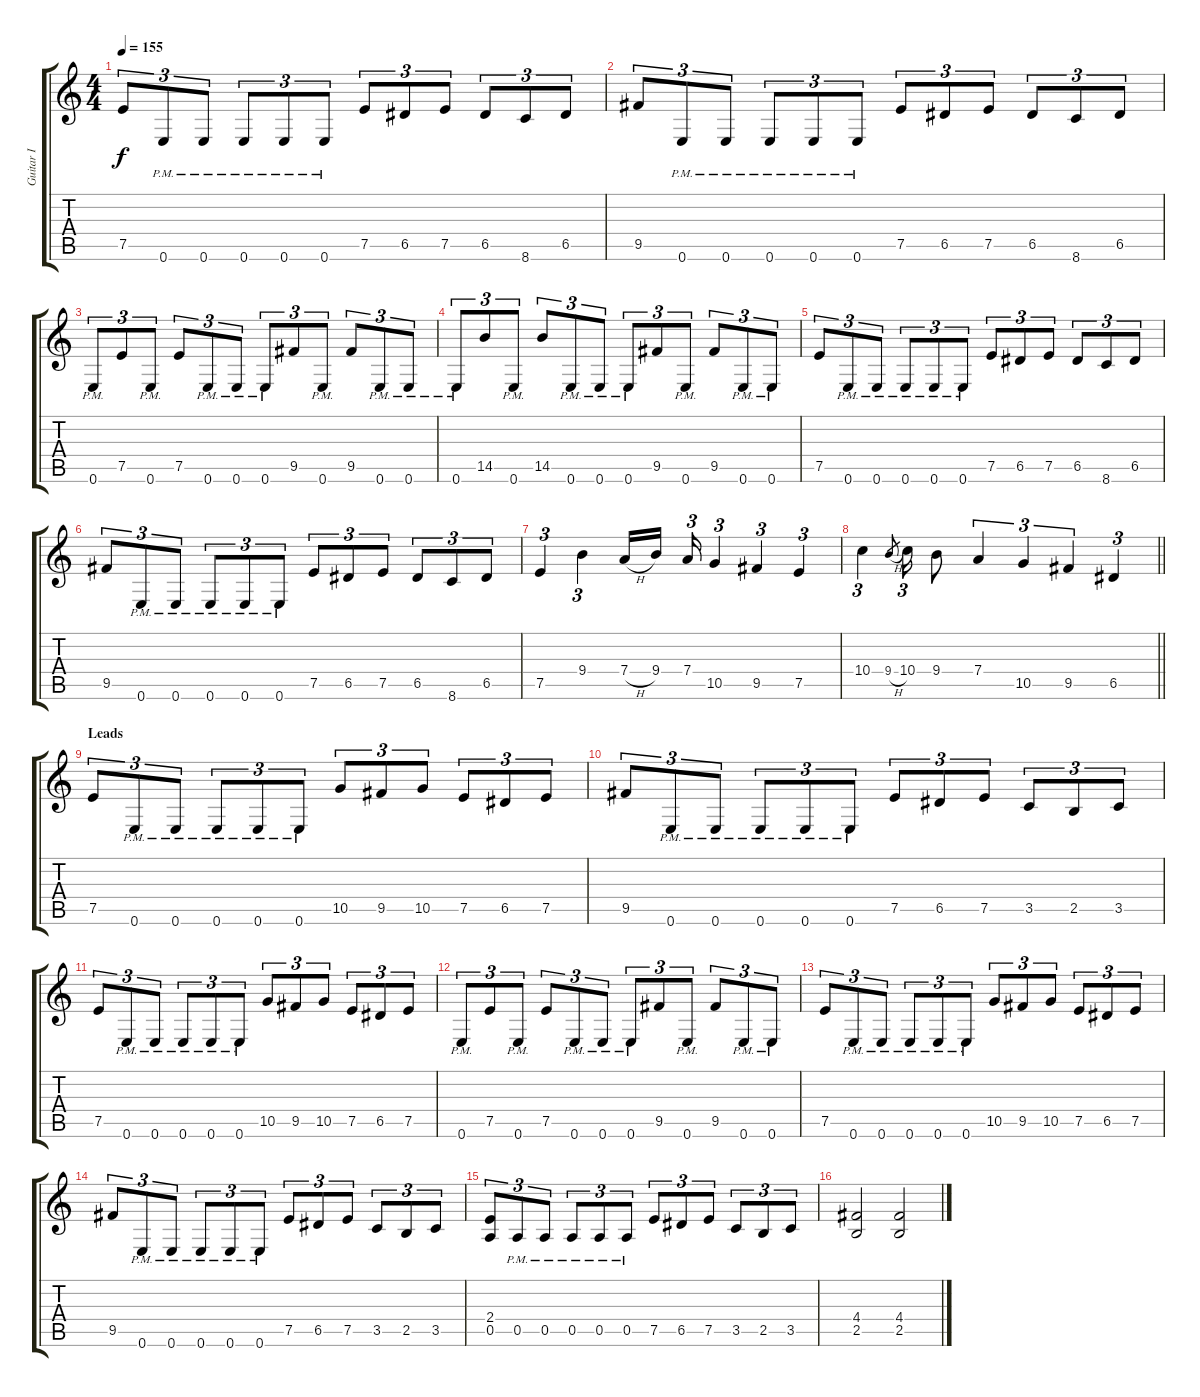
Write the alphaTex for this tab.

\track ("Guitar I" "Guitar I") {instrument distortionguitar}
\staff {score tabs}
\tuning (E4 B3 G3 D3 A2 E2) {hide}
\ts (4 4)
\tempo 155
\clef g2
\ks c
7.5.8{tu (3 2) dy f} 0.6{pm}.8{tu (3 2)} 0.6{pm}.8{tu (3 2)} 0.6{pm}.8{tu (3 2)} 0.6{pm}.8{tu (3 2)} 0.6{pm}.8{tu (3 2)} 7.5.8{tu (3 2)} 6.5.8{tu (3 2)} 7.5.8{tu (3 2)} 6.5.8{tu (3 2)} 8.6.8{tu (3 2)} 6.5.8{tu (3 2)} |
9.5.8{tu (3 2)} 0.6{pm}.8{tu (3 2)} 0.6{pm}.8{tu (3 2)} 0.6{pm}.8{tu (3 2)} 0.6{pm}.8{tu (3 2)} 0.6{pm}.8{tu (3 2)} 7.5.8{tu (3 2)} 6.5.8{tu (3 2)} 7.5.8{tu (3 2)} 6.5.8{tu (3 2)} 8.6.8{tu (3 2)} 6.5.8{tu (3 2)} |
0.6{pm}.8{tu (3 2)} 7.5.8{tu (3 2)} 0.6{pm}.8{tu (3 2)} 7.5.8{tu (3 2)} 0.6{pm}.8{tu (3 2)} 0.6{pm}.8{tu (3 2)} 0.6{pm}.8{tu (3 2)} 9.5.8{tu (3 2)} 0.6{pm}.8{tu (3 2)} 9.5.8{tu (3 2)} 0.6{pm}.8{tu (3 2)} 0.6{pm}.8{tu (3 2)} |
0.6{pm}.8{tu (3 2)} 14.5.8{tu (3 2)} 0.6{pm}.8{tu (3 2)} 14.5.8{tu (3 2)} 0.6{pm}.8{tu (3 2)} 0.6{pm}.8{tu (3 2)} 0.6{pm}.8{tu (3 2)} 9.5.8{tu (3 2)} 0.6{pm}.8{tu (3 2)} 9.5.8{tu (3 2)} 0.6{pm}.8{tu (3 2)} 0.6{pm}.8{tu (3 2)} |
7.5.8{tu (3 2)} 0.6{pm}.8{tu (3 2)} 0.6{pm}.8{tu (3 2)} 0.6{pm}.8{tu (3 2)} 0.6{pm}.8{tu (3 2)} 0.6{pm}.8{tu (3 2)} 7.5.8{tu (3 2)} 6.5.8{tu (3 2)} 7.5.8{tu (3 2)} 6.5.8{tu (3 2)} 8.6.8{tu (3 2)} 6.5.8{tu (3 2)} |
9.5.8{tu (3 2)} 0.6{pm}.8{tu (3 2)} 0.6{pm}.8{tu (3 2)} 0.6{pm}.8{tu (3 2)} 0.6{pm}.8{tu (3 2)} 0.6{pm}.8{tu (3 2)} 7.5.8{tu (3 2)} 6.5.8{tu (3 2)} 7.5.8{tu (3 2)} 6.5.8{tu (3 2)} 8.6.8{tu (3 2)} 6.5.8{tu (3 2)} |
7.5.4{tu (3 2)} 9.4.4{tu (3 2)} 7.4{h}.16 9.4.16{beam splitsecondary} 7.4.16{tu (3 2)} 10.5.4{tu (3 2)} 9.5.4{tu (3 2)} 7.5.4{tu (3 2)} |
\barLineRight lightlight
10.4.4{tu (3 2)} 9.4{h}.8{gr} 10.4.16{tu (3 2)} 9.4.8 7.4.4{tu (3 2)} 10.5.4{tu (3 2)} 9.5.4{tu (3 2)} 6.5.4{tu (3 2)} |
\section ("" "Leads")
7.5.8{tu (3 2)} 0.6{pm}.8{tu (3 2)} 0.6{pm}.8{tu (3 2)} 0.6{pm}.8{tu (3 2)} 0.6{pm}.8{tu (3 2)} 0.6{pm}.8{tu (3 2)} 10.5.8{tu (3 2)} 9.5.8{tu (3 2)} 10.5.8{tu (3 2)} 7.5.8{tu (3 2)} 6.5.8{tu (3 2)} 7.5.8{tu (3 2)} |
9.5.8{tu (3 2)} 0.6{pm}.8{tu (3 2)} 0.6{pm}.8{tu (3 2)} 0.6{pm}.8{tu (3 2)} 0.6{pm}.8{tu (3 2)} 0.6{pm}.8{tu (3 2)} 7.5.8{tu (3 2)} 6.5.8{tu (3 2)} 7.5.8{tu (3 2)} 3.5.8{tu (3 2)} 2.5.8{tu (3 2)} 3.5.8{tu (3 2)} |
7.5.8{tu (3 2)} 0.6{pm}.8{tu (3 2)} 0.6{pm}.8{tu (3 2)} 0.6{pm}.8{tu (3 2)} 0.6{pm}.8{tu (3 2)} 0.6{pm}.8{tu (3 2)} 10.5.8{tu (3 2)} 9.5.8{tu (3 2)} 10.5.8{tu (3 2)} 7.5.8{tu (3 2)} 6.5.8{tu (3 2)} 7.5.8{tu (3 2)} |
0.6{pm}.8{tu (3 2)} 7.5.8{tu (3 2)} 0.6{pm}.8{tu (3 2)} 7.5.8{tu (3 2)} 0.6{pm}.8{tu (3 2)} 0.6{pm}.8{tu (3 2)} 0.6{pm}.8{tu (3 2)} 9.5.8{tu (3 2)} 0.6{pm}.8{tu (3 2)} 9.5.8{tu (3 2)} 0.6{pm}.8{tu (3 2)} 0.6{pm}.8{tu (3 2)} |
7.5.8{tu (3 2)} 0.6{pm}.8{tu (3 2)} 0.6{pm}.8{tu (3 2)} 0.6{pm}.8{tu (3 2)} 0.6{pm}.8{tu (3 2)} 0.6{pm}.8{tu (3 2)} 10.5.8{tu (3 2)} 9.5.8{tu (3 2)} 10.5.8{tu (3 2)} 7.5.8{tu (3 2)} 6.5.8{tu (3 2)} 7.5.8{tu (3 2)} |
9.5.8{tu (3 2)} 0.6{pm}.8{tu (3 2)} 0.6{pm}.8{tu (3 2)} 0.6{pm}.8{tu (3 2)} 0.6{pm}.8{tu (3 2)} 0.6{pm}.8{tu (3 2)} 7.5.8{tu (3 2)} 6.5.8{tu (3 2)} 7.5.8{tu (3 2)} 3.5.8{tu (3 2)} 2.5.8{tu (3 2)} 3.5.8{tu (3 2)} |
(2.4 0.5).8{tu (3 2)} 0.5{pm}.8{tu (3 2)} 0.5{pm}.8{tu (3 2)} 0.5{pm}.8{tu (3 2)} 0.5{pm}.8{tu (3 2)} 0.5{pm}.8{tu (3 2)} 7.5.8{tu (3 2)} 6.5.8{tu (3 2)} 7.5.8{tu (3 2)} 3.5.8{tu (3 2)} 2.5.8{tu (3 2)} 3.5.8{tu (3 2)} |
(4.4 2.5).2 (4.4 2.5).2
